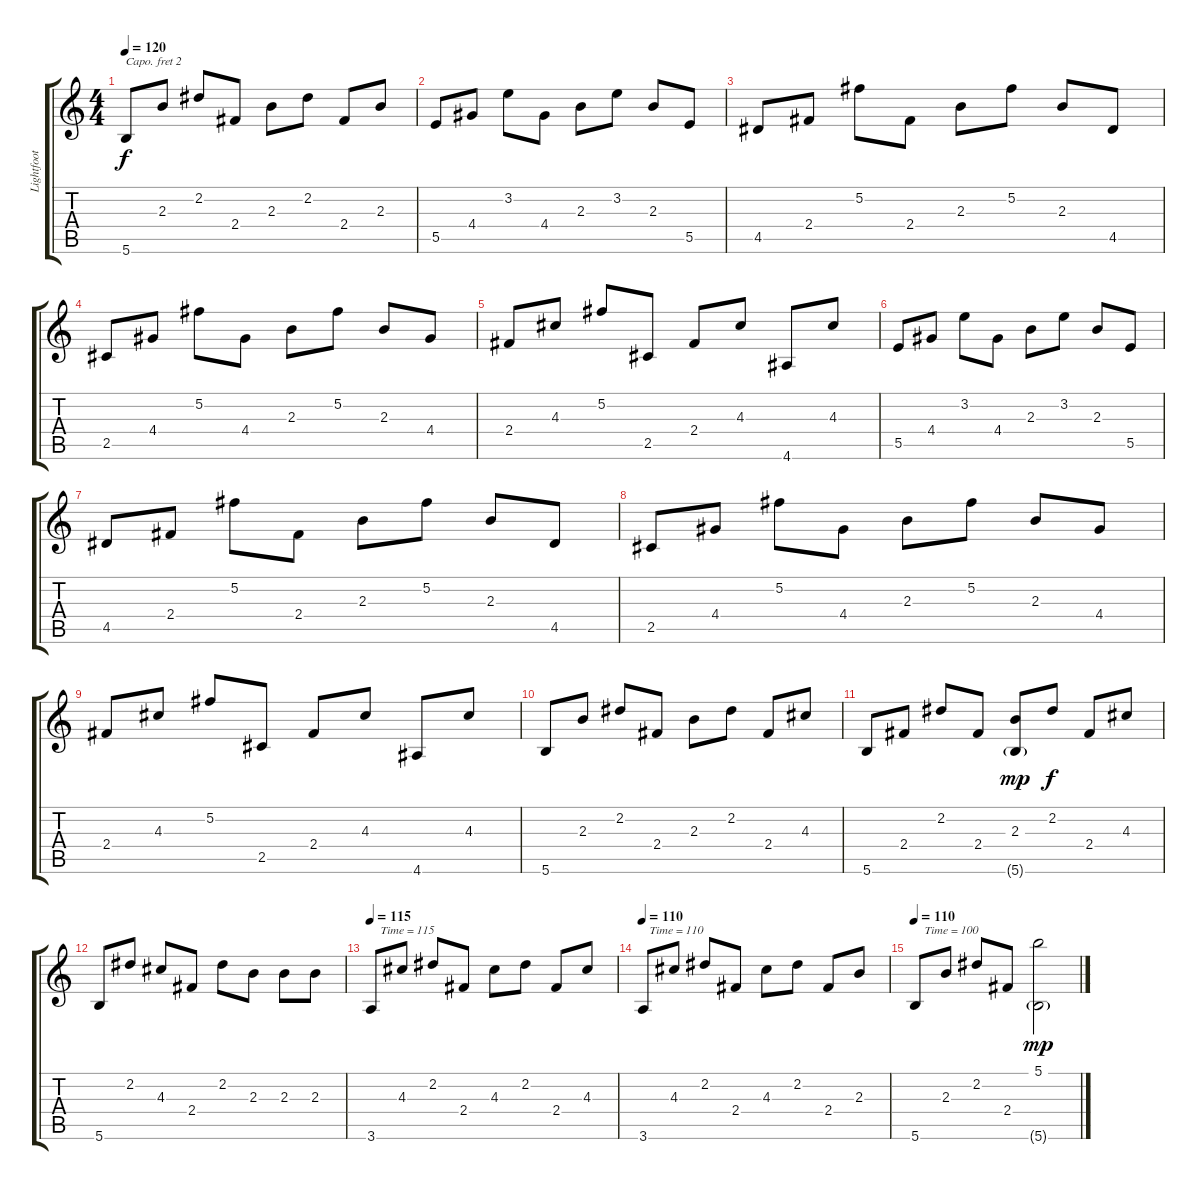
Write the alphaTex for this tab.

\track ("Lightfoot" "Lightfoot") {instrument acousticguitarsteel}
\staff {score tabs}
\capo 2
\tuning (E4 B3 G3 D3 A2 E2) {hide}
\ts (4 4)
\tempo 120
\clef g2
\ks c
5.6.8{dy f} 2.3.8 2.2.8 2.4.8 2.3.8 2.2.8 2.4.8 2.3.8 |
5.5.8 4.4.8 3.2.8 4.4.8 2.3.8 3.2.8 2.3.8 5.5.8 |
4.5.8 2.4.8 5.2.8 2.4.8 2.3.8 5.2.8 2.3.8 4.5.8 |
2.5.8 4.4.8 5.2.8 4.4.8 2.3.8 5.2.8 2.3.8 4.4.8 |
2.4.8 4.3.8 5.2.8 2.5.8 2.4.8 4.3.8 4.6.8 4.3.8 |
5.5.8 4.4.8 3.2.8 4.4.8 2.3.8 3.2.8 2.3.8 5.5.8 |
4.5.8 2.4.8 5.2.8 2.4.8 2.3.8 5.2.8 2.3.8 4.5.8 |
2.5.8 4.4.8 5.2.8 4.4.8 2.3.8 5.2.8 2.3.8 4.4.8 |
2.4.8 4.3.8 5.2.8 2.5.8 2.4.8 4.3.8 4.6.8 4.3.8 |
5.6.8 2.3.8 2.2.8 2.4.8 2.3.8 2.2.8 2.4.8 4.3.8 |
5.6.8 2.4.8 2.2.8 2.4.8 (2.3 5.6{g}).8{dy mp} 2.2.8{dy f} 2.4.8 4.3.8 |
5.6.8 2.2.8 4.3.8 2.4.8 2.2.8 2.3.8 2.3.8 2.3.8 |
\tempo 115
3.6.8{txt "   Time = 115"} 4.3.8 2.2.8 2.4.8 4.3.8 2.2.8 2.4.8 4.3.8 |
\tempo 110
3.6.8{txt "  Time = 110"} 4.3.8 2.2.8 2.4.8 4.3.8 2.2.8 2.4.8 2.3.8 |
\tempo 100
\tempo 110
5.6.8{txt "   Time = 100"} 2.3.8 2.2.8 2.4.8 (5.1 5.6{g}).2{dy mp}
